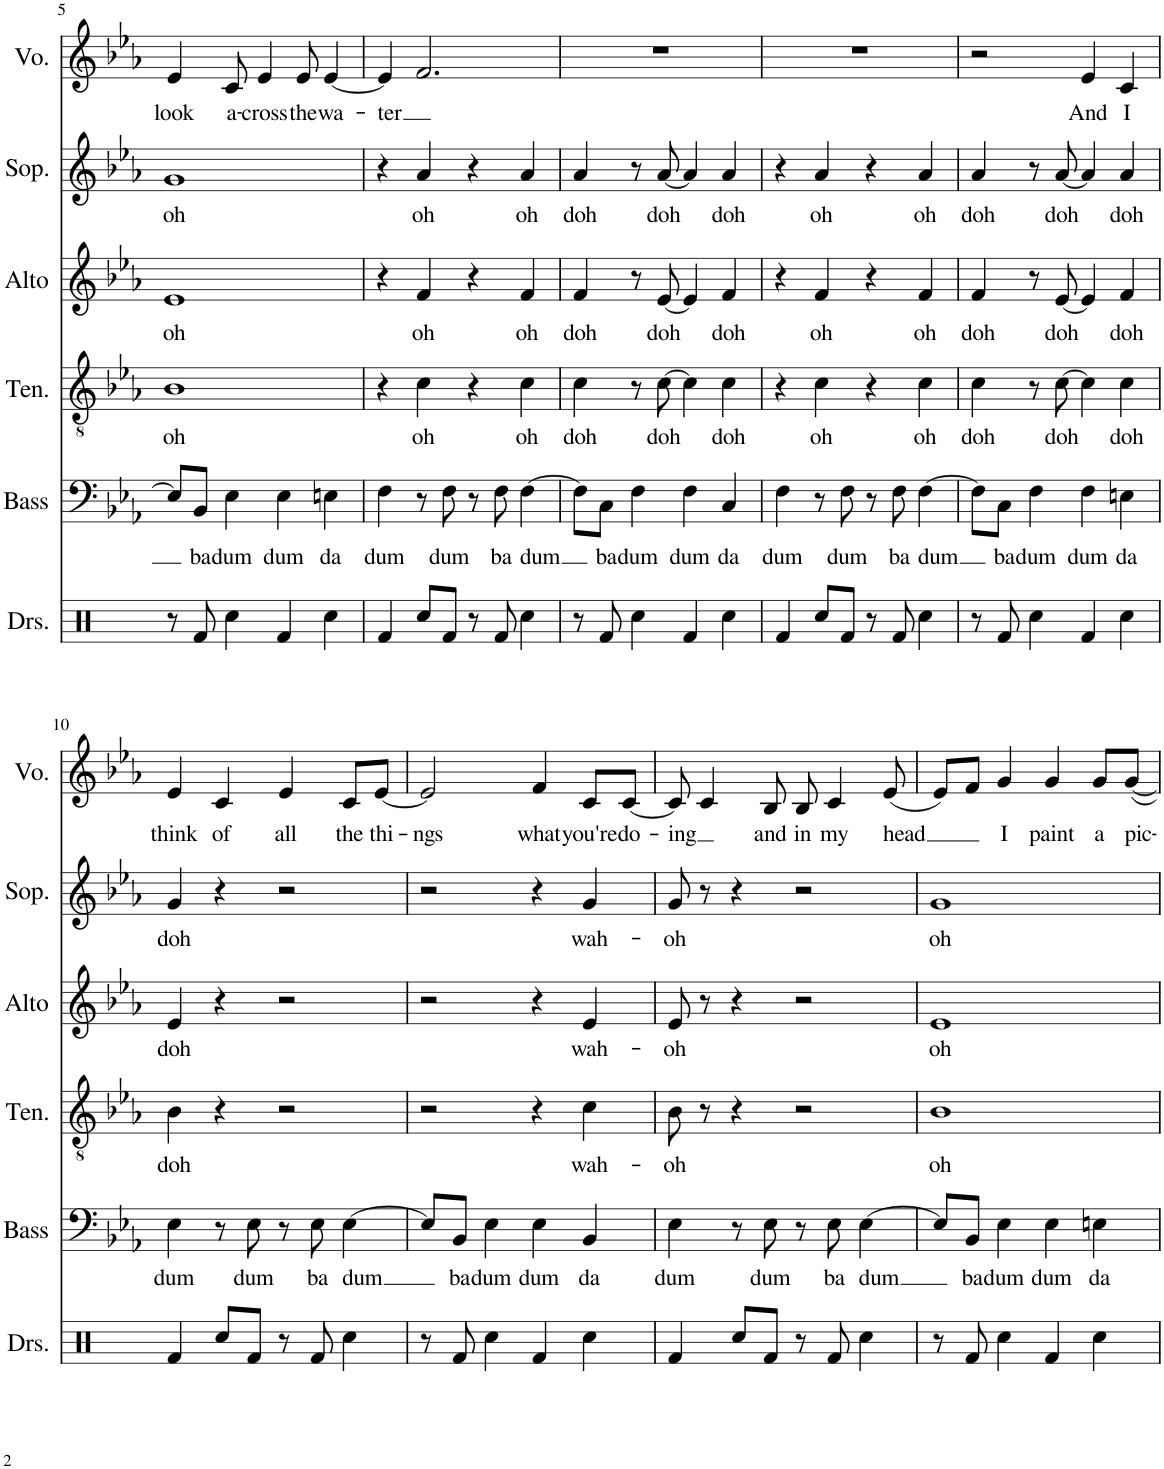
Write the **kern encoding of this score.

**kern	**kern	**text	**kern	**text	**kern	**text	**kern	**text	**kern	**text
*part6	*part5	*part5	*part4	*part4	*part3	*part3	*part2	*part2	*part1	*part1
*staff6	*staff5	*staff5	*staff4	*staff4	*staff3	*staff3	*staff2	*staff2	*staff1	*staff1
*I"Drumset	*I"Bass	*	*I"Tenor	*	*I"Alto	*	*I"Soprano	*	*I"Voice	*
*I'Drs.	*I'Bass	*	*I'Ten.	*	*I'Alto	*	*I'Sop.	*	*I'Vo.	*
!!LO:PB:g=z
*clefX	*clefF4	*	*clefGv2	*	*clefG2	*	*clefG2	*	*clefG2	*
*k[b-e-a-]	*k[b-e-a-]	*	*k[b-e-a-]	*	*k[b-e-a-]	*	*k[b-e-a-]	*	*k[b-e-a-]	*
*M2/2	*M2/2	*	*M2/2	*	*M2/2	*	*M2/2	*	*M2/2	*
*met(c|)	*met(c|)	*	*met(c|)	*	*met(c|)	*	*met(c|)	*	*met(c|)	*
=5	=5	=5	=5	=5	=5	=5	=5	=5	=5	=5
!	!	!	!	!LO:LY:b	!	!LO:LY:b	!	!LO:LY:b	!	!LO:LY:b
8r	8E-/L]	.	1B-	oh	1e-	oh	1g	oh	4e-/	look
!	!	!LO:LY:b	!	!	!	!	!	!	!	!
8Rf/	8BB-/J	ba	.	.	.	.	.	.	.	.
!	!	!LO:LY:b	!	!	!	!	!	!	!	!LO:LY:b
4Rcc\	4E-\	dum	.	.	.	.	.	.	8c/	a-
!	!	!	!	!	!	!	!	!	!	!LO:LY:b
.	.	.	.	.	.	.	.	.	4e-/	-cross
!	!	!LO:LY:b	!	!	!	!	!	!	!	!
4Rf/	4E-\	dum	.	.	.	.	.	.	.	.
!	!	!	!	!	!	!	!	!	!	!LO:LY:b
.	.	.	.	.	.	.	.	.	8e-/	the
!	!	!LO:LY:b	!	!	!	!	!	!	!	!LO:LY:b
4Rcc\	4En\	da	.	.	.	.	.	.	[4e-/	wa-
=6	=6	=6	=6	=6	=6	=6	=6	=6	=6	=6
!	!	!LO:LY:b	!	!	!	!	!	!	!	!LO:LY:b
4Rf/	4F\	dum	4r	.	4r	.	4r	.	4e-/]	-ter
!	!	!	!	!LO:LY:b	!	!LO:LY:b	!	!LO:LY:b	!	!
8Rcc/L	8r	.	4c\	oh	4f/	oh	4a-/	oh	2.f/	.
!	!	!LO:LY:b	!	!	!	!	!	!	!	!
8Rf/J	8F\	dum	.	.	.	.	.	.	.	.
8r	8r	.	4r	.	4r	.	4r	.	.	.
!	!	!LO:LY:b	!	!	!	!	!	!	!	!
8Rf/	8F\	ba	.	.	.	.	.	.	.	.
!	!	!LO:LY:b	!	!LO:LY:b	!	!LO:LY:b	!	!LO:LY:b	!	!
4Rcc\	[4F\	dum	4c\	oh	4f/	oh	4a-/	oh	.	.
=7	=7	=7	=7	=7	=7	=7	=7	=7	=7	=7
!	!	!	!	!LO:LY:b	!	!LO:LY:b	!	!LO:LY:b	!	!
8r	8F\L]	.	4c\	doh	4f/	doh	4a-/	doh	1r	.
!	!	!LO:LY:b	!	!	!	!	!	!	!	!
8Rf/	8C\J	ba	.	.	.	.	.	.	.	.
!	!	!LO:LY:b	!	!	!	!	!	!	!	!
4Rcc\	4F\	dum	8r	.	8r	.	8r	.	.	.
!	!	!	!	!LO:LY:b	!	!LO:LY:b	!	!LO:LY:b	!	!
.	.	.	[8c\	doh	[8e-/	doh	[8a-/	doh	.	.
!	!	!LO:LY:b	!	!	!	!	!	!	!	!
4Rf/	4F\	dum	4c\]	.	4e-/]	.	4a-/]	.	.	.
!	!	!LO:LY:b	!	!LO:LY:b	!	!LO:LY:b	!	!LO:LY:b	!	!
4Rcc\	4C/	da	4c\	doh	4f/	doh	4a-/	doh	.	.
=8	=8	=8	=8	=8	=8	=8	=8	=8	=8	=8
!	!	!LO:LY:b	!	!	!	!	!	!	!	!
4Rf/	4F\	dum	4r	.	4r	.	4r	.	1r	.
!	!	!	!	!LO:LY:b	!	!LO:LY:b	!	!LO:LY:b	!	!
8Rcc/L	8r	.	4c\	oh	4f/	oh	4a-/	oh	.	.
!	!	!LO:LY:b	!	!	!	!	!	!	!	!
8Rf/J	8F\	dum	.	.	.	.	.	.	.	.
8r	8r	.	4r	.	4r	.	4r	.	.	.
!	!	!LO:LY:b	!	!	!	!	!	!	!	!
8Rf/	8F\	ba	.	.	.	.	.	.	.	.
!	!	!LO:LY:b	!	!LO:LY:b	!	!LO:LY:b	!	!LO:LY:b	!	!
4Rcc\	[4F\	dum	4c\	oh	4f/	oh	4a-/	oh	.	.
=9	=9	=9	=9	=9	=9	=9	=9	=9	=9	=9
!	!	!	!	!LO:LY:b	!	!LO:LY:b	!	!LO:LY:b	!	!
8r	8F\L]	.	4c\	doh	4f/	doh	4a-/	doh	2r	.
!	!	!LO:LY:b	!	!	!	!	!	!	!	!
8Rf/	8C\J	ba	.	.	.	.	.	.	.	.
!	!	!LO:LY:b	!	!	!	!	!	!	!	!
4Rcc\	4F\	dum	8r	.	8r	.	8r	.	.	.
!	!	!	!	!LO:LY:b	!	!LO:LY:b	!	!LO:LY:b	!	!
.	.	.	[8c\	doh	[8e-/	doh	[8a-/	doh	.	.
!	!	!LO:LY:b	!	!	!	!	!	!	!	!LO:LY:b
4Rf/	4F\	dum	4c\]	.	4e-/]	.	4a-/]	.	4e-/	And
!	!	!LO:LY:b	!	!LO:LY:b	!	!LO:LY:b	!	!LO:LY:b	!	!LO:LY:b
4Rcc\	4En\	da	4c\	doh	4f/	doh	4a-/	doh	4c/	I
!!LO:LB:g=z
=10	=10	=10	=10	=10	=10	=10	=10	=10	=10	=10
!	!	!LO:LY:b	!	!LO:LY:b	!	!LO:LY:b	!	!LO:LY:b	!	!LO:LY:b
4Rf/	4E-\	dum	4B-\	doh	4e-/	doh	4g/	doh	4e-/	think
!	!	!	!	!	!	!	!	!	!	!LO:LY:b
8Rcc/L	8r	.	4r	.	4r	.	4r	.	4c/	of
!	!	!LO:LY:b	!	!	!	!	!	!	!	!
8Rf/J	8E-\	dum	.	.	.	.	.	.	.	.
!	!	!	!	!	!	!	!	!	!	!LO:LY:b
8r	8r	.	2r	.	2r	.	2r	.	4e-/	all
!	!	!LO:LY:b	!	!	!	!	!	!	!	!
8Rf/	8E-\	ba	.	.	.	.	.	.	.	.
!	!	!LO:LY:b	!	!	!	!	!	!	!	!LO:LY:b
4Rcc\	[4E-\	dum	.	.	.	.	.	.	8c/L	the
!	!	!	!	!	!	!	!	!	!	!LO:LY:b
.	.	.	.	.	.	.	.	.	[8e-/J	thi-
=11	=11	=11	=11	=11	=11	=11	=11	=11	=11	=11
!	!	!	!	!	!	!	!	!	!	!LO:LY:b
8r	8E-/L]	.	2r	.	2r	.	2r	.	2e-/]	-ngs
!	!	!LO:LY:b	!	!	!	!	!	!	!	!
8Rf/	8BB-/J	ba	.	.	.	.	.	.	.	.
!	!	!LO:LY:b	!	!	!	!	!	!	!	!
4Rcc\	4E-\	dum	.	.	.	.	.	.	.	.
!	!	!LO:LY:b	!	!	!	!	!	!	!	!LO:LY:b
4Rf/	4E-\	dum	4r	.	4r	.	4r	.	4f/	what
!	!	!LO:LY:b	!	!LO:LY:b	!	!LO:LY:b	!	!LO:LY:b	!	!LO:LY:b
4Rcc\	4BB-/	da	4c\	wah-	4e-/	wah-	4g/	wah-	8c/L	you're
!	!	!	!	!	!	!	!	!	!	!LO:LY:b
.	.	.	.	.	.	.	.	.	[8c/J	do-
=12	=12	=12	=12	=12	=12	=12	=12	=12	=12	=12
!	!	!LO:LY:b	!	!LO:LY:b	!	!LO:LY:b	!	!LO:LY:b	!	!LO:LY:b
4Rf/	4E-\	dum	8B-\	-oh	8e-/	-oh	8g/	-oh	8c/]	-ing
.	.	.	8r	.	8r	.	8r	.	4c/	.
8Rcc/L	8r	.	4r	.	4r	.	4r	.	.	.
!	!	!LO:LY:b	!	!	!	!	!	!	!	!LO:LY:b
8Rf/J	8E-\	dum	.	.	.	.	.	.	8B-/	and
!	!	!	!	!	!	!	!	!	!	!LO:LY:b
8r	8r	.	2r	.	2r	.	2r	.	8B-/	in
!	!	!LO:LY:b	!	!	!	!	!	!	!	!LO:LY:b
8Rf/	8E-\	ba	.	.	.	.	.	.	4c/	my
!	!	!LO:LY:b	!	!	!	!	!	!	!	!
4Rcc\	[4E-\	dum	.	.	.	.	.	.	.	.
!	!	!	!	!	!	!	!	!	!	!LO:LY:b
.	.	.	.	.	.	.	.	.	(8e-/	head
=13	=13	=13	=13	=13	=13	=13	=13	=13	=13	=13
!	!	!	!	!LO:LY:b	!	!LO:LY:b	!	!LO:LY:b	!	!
8r	8E-/L]	.	1B-	oh	1e-	oh	1g	oh	8e-/L)	.
!	!	!LO:LY:b	!	!	!	!	!	!	!	!
8Rf/	8BB-/J	ba	.	.	.	.	.	.	8f/J	.
!	!	!LO:LY:b	!	!	!	!	!	!	!	!LO:LY:b
4Rcc\	4E-\	dum	.	.	.	.	.	.	4g/	I
!	!	!LO:LY:b	!	!	!	!	!	!	!	!LO:LY:b
4Rf/	4E-\	dum	.	.	.	.	.	.	4g/	paint
!	!	!LO:LY:b	!	!	!	!	!	!	!	!LO:LY:b
4Rcc\	4En\	da	.	.	.	.	.	.	8g/L	a
!	!	!	!	!	!	!	!	!	!	!LO:LY:b
.	.	.	.	.	.	.	.	.	[8g/J	pic-
=	=	=	=	=	=	=	=	=	=	=
*-	*-	*-	*-	*-	*-	*-	*-	*-	*-	*-
